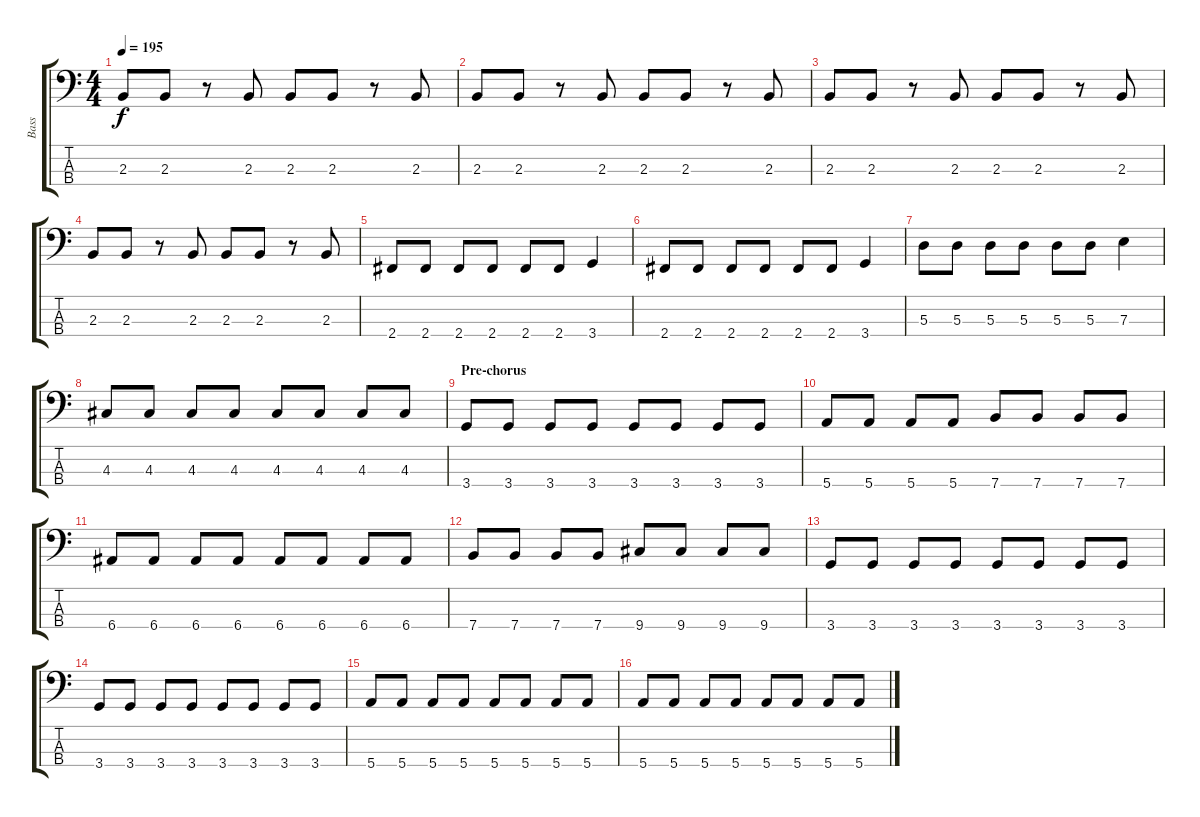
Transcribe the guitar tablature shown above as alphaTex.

\track ("Bass" "Bass") {instrument electricbasspick}
\staff {score tabs}
\tuning (G2 D2 A1 E1) {hide}
\ts (4 4)
\tempo 195
\clef f4
\ks c
2.3.8{dy f} 2.3.8 r.8 2.3.8 2.3.8 2.3.8 r.8 2.3.8 |
2.3.8 2.3.8 r.8 2.3.8 2.3.8 2.3.8 r.8 2.3.8 |
2.3.8 2.3.8 r.8 2.3.8 2.3.8 2.3.8 r.8 2.3.8 |
2.3.8 2.3.8 r.8 2.3.8 2.3.8 2.3.8 r.8 2.3.8 |
2.4.8 2.4.8 2.4.8 2.4.8 2.4.8 2.4.8 3.4.4 |
2.4.8 2.4.8 2.4.8 2.4.8 2.4.8 2.4.8 3.4.4 |
5.3.8 5.3.8 5.3.8 5.3.8 5.3.8 5.3.8 7.3.4 |
4.3.8 4.3.8 4.3.8 4.3.8 4.3.8 4.3.8 4.3.8 4.3.8 |
\section ("" "Pre-chorus")
3.4.8 3.4.8 3.4.8 3.4.8 3.4.8 3.4.8 3.4.8 3.4.8 |
5.4.8 5.4.8 5.4.8 5.4.8 7.4.8 7.4.8 7.4.8 7.4.8 |
6.4.8 6.4.8 6.4.8 6.4.8 6.4.8 6.4.8 6.4.8 6.4.8 |
7.4.8 7.4.8 7.4.8 7.4.8 9.4.8 9.4.8 9.4.8 9.4.8 |
3.4.8 3.4.8 3.4.8 3.4.8 3.4.8 3.4.8 3.4.8 3.4.8 |
3.4.8 3.4.8 3.4.8 3.4.8 3.4.8 3.4.8 3.4.8 3.4.8 |
5.4.8 5.4.8 5.4.8 5.4.8 5.4.8 5.4.8 5.4.8 5.4.8 |
5.4.8 5.4.8 5.4.8 5.4.8 5.4.8 5.4.8 5.4.8 5.4.8
